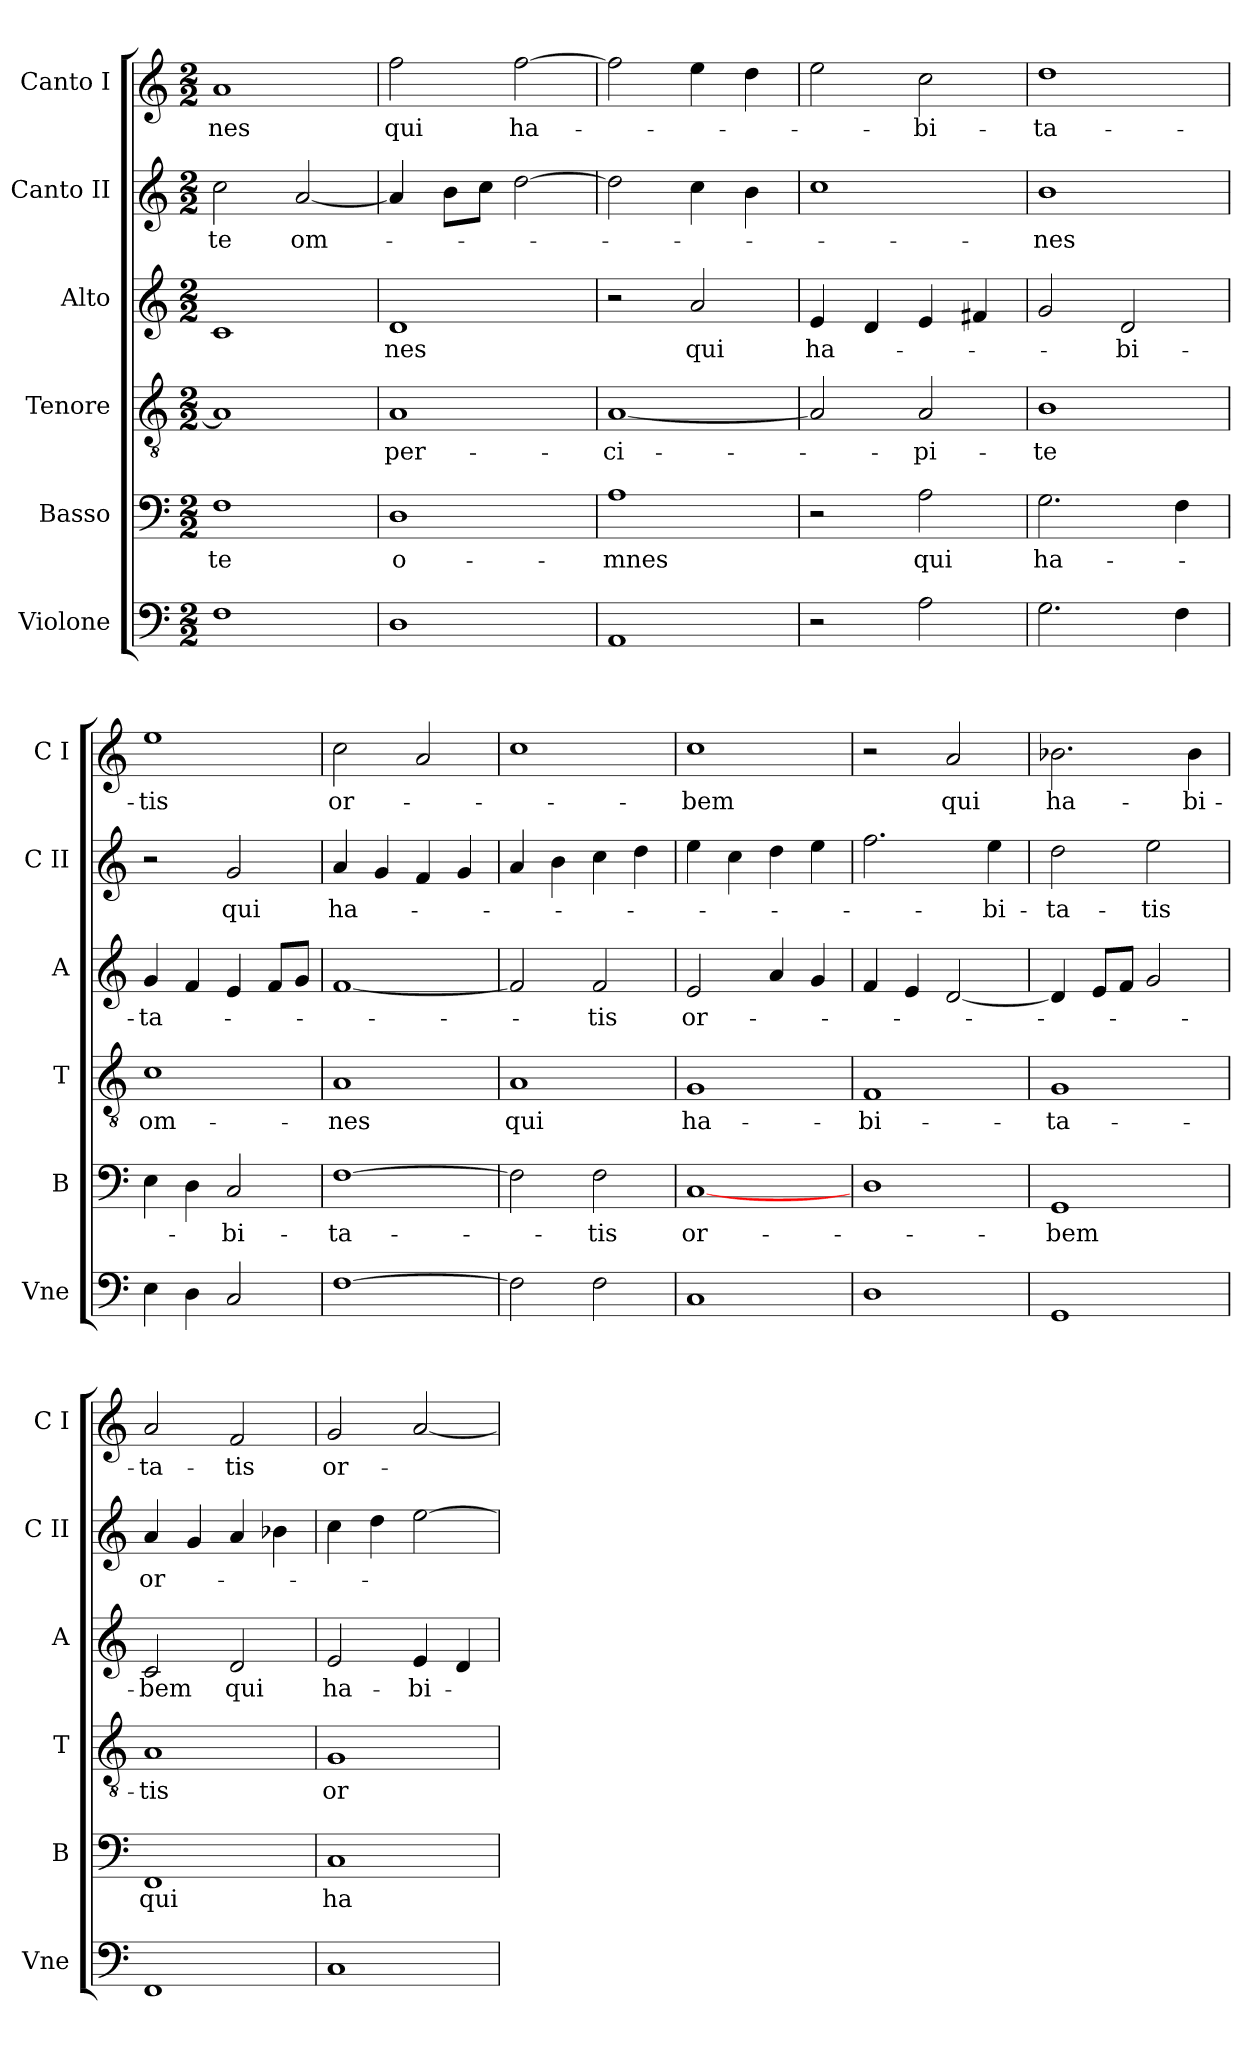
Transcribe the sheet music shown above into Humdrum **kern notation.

**kern	**kern	**text	**kern	**text	**kern	**text	**kern	**text	**kern	**text
*part6	*part5	*part5	*part4	*part4	*part3	*part3	*part2	*part2	*part1	*part1
*staff6	*staff5	*staff5	*staff4	*staff4	*staff3	*staff3	*staff2	*staff2	*staff1	*staff1
*I"Violone	*I"Basso	*	*I"Tenore	*	*I"Alto	*	*I"Canto II	*	*I"Canto I	*
*I'Vne	*I'B	*	*I'T	*	*I'A	*	*I'C II	*	*I'C I	*
*clefF4	*clefF4	*	*clefGv2	*	*clefG2	*	*clefG2	*	*clefG2	*
*k[]	*k[]	*	*k[]	*	*k[]	*	*k[]	*	*k[]	*
*M2/2	*M2/2	*	*M2/2	*	*M2/2	*	*M2/2	*	*M2/2	*
=	=	=	=	=	=	=	=	=	=	=
1F	1F	-te	1A]	.	1c	.	2cc	-te	1a	-nes
.	.	.	.	.	.	.	[2a	om-	.	.
=	=	=	=	=	=	=	=	=	=	=
1D	1D	o-	1A	per-	1d	-nes	4a]	.	2ff	qui
.	.	.	.	.	.	.	8bL	.	.	.
.	.	.	.	.	.	.	8ccJ	.	.	.
.	.	.	.	.	.	.	[2dd	.	[2ff	ha-
=	=	=	=	=	=	=	=	=	=	=
1AA	1A	-mnes	[1A	-ci-	2r	.	2dd]	.	2ff]	.
.	.	.	.	.	2a	qui	4cc	.	4ee	.
.	.	.	.	.	.	.	4b	.	4dd	.
=	=	=	=	=	=	=	=	=	=	=
2r	2r	.	2A]	.	4e	ha-	1cc	.	2ee	.
.	.	.	.	.	4d	.	.	.	.	.
2A	2A	qui	2A	-pi-	4e	.	.	.	2cc	-bi-
.	.	.	.	.	4f#X	.	.	.	.	.
=	=	=	=	=	=	=	=	=	=	=
2.G	2.G	ha-	1B	-te	2g	.	1b	-nes	1dd	-ta-
.	.	.	.	.	2d	-bi-	.	.	.	.
4F	4F	.	.	.	.	.	.	.	.	.
=	=	=	=	=	=	=	=	=	=	=
4E	4E	.	1c	om-	4g	-ta-	2r	.	1ee	-tis
4D	4D	.	.	.	4f	.	.	.	.	.
2C	2C	-bi-	.	.	4e	.	2g	qui	.	.
.	.	.	.	.	8fL	.	.	.	.	.
.	.	.	.	.	8gJ	.	.	.	.	.
=	=	=	=	=	=	=	=	=	=	=
[1F	[1F	-ta-	1A	-nes	[1f	.	4a	ha-	2cc	or-
.	.	.	.	.	.	.	4g	.	.	.
.	.	.	.	.	.	.	4f	.	2a	.
.	.	.	.	.	.	.	4g	.	.	.
=	=	=	=	=	=	=	=	=	=	=
2F]	2F]	.	1A	qui	2f]	.	4a	.	1cc	.
.	.	.	.	.	.	.	4b	.	.	.
2F	2F	-tis	.	.	2f	-tis	4cc	.	.	.
.	.	.	.	.	.	.	4dd	.	.	.
=	=	=	=	=	=	=	=	=	=	=
1C	[1C	or-	1G	ha-	2e	or-	4ee	.	1cc	-bem
.	.	.	.	.	.	.	4cc	.	.	.
.	.	.	.	.	4a	.	4dd	.	.	.
.	.	.	.	.	4g	.	4ee	.	.	.
=	=	=	=	=	=	=	=	=	=	=
1D	1D	.	1F	-bi-	4f	.	2.ff	.	2r	.
.	.	.	.	.	4e	.	.	.	.	.
.	.	.	.	.	[2d	.	.	.	2a	qui
.	.	.	.	.	.	.	4ee	-bi-	.	.
=	=	=	=	=	=	=	=	=	=	=
1GG	1GG	-bem	1G	-ta-	4d]	.	2dd	-ta-	2.b-X	ha-
.	.	.	.	.	8eL	.	.	.	.	.
.	.	.	.	.	8fJ	.	.	.	.	.
.	.	.	.	.	2g	.	2ee	-tis	.	.
.	.	.	.	.	.	.	.	.	4b-	-bi-
=	=	=	=	=	=	=	=	=	=	=
1FF	1FF	qui	1A	-tis	2c	-bem	4a	or-	2a	-ta-
.	.	.	.	.	.	.	4g	.	.	.
.	.	.	.	.	2d	qui	4a	.	2f	-tis
.	.	.	.	.	.	.	4b-X	.	.	.
=	=	=	=	=	=	=	=	=	=	=
1C	1C	ha-	1G	or-	2e	ha-	4cc	.	2g	or-
.	.	.	.	.	.	.	4dd	.	.	.
.	.	.	.	.	4e	-bi-	[2ee	.	[2a	.
.	.	.	.	.	4d	.	.	.	.	.
=	=	=	=	=	=	=	=	=	=	=
*-	*-	*-	*-	*-	*-	*-	*-	*-	*-	*-
